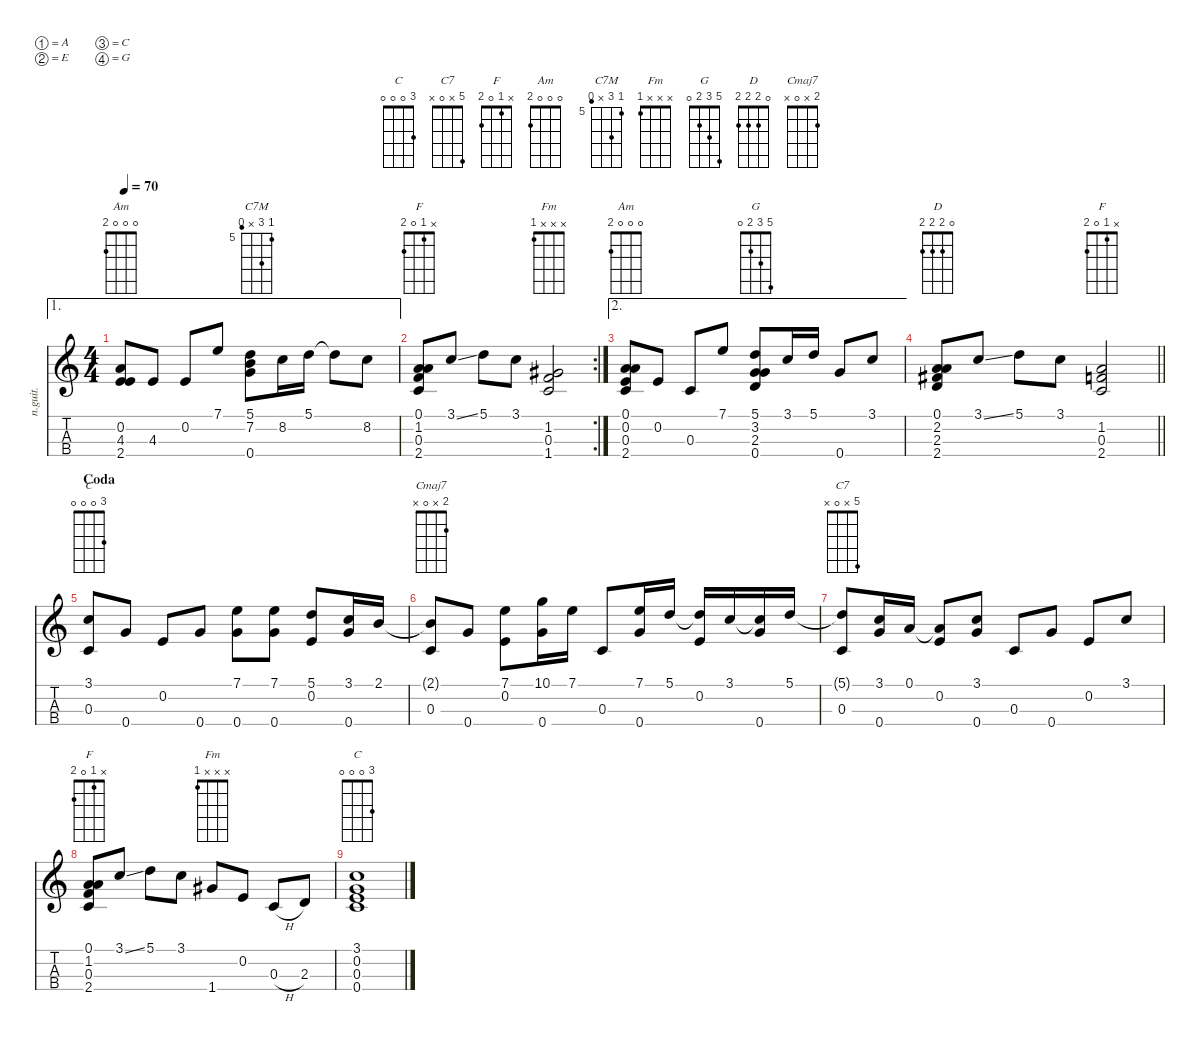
\defaultSystemsLayout 4
\hideDynamics
\bracketExtendMode nobrackets
\otherSystemsTrackNameOrientation horizontal
\chordDiagramsInScore
\track ("Ukulele" "n.guit.") {instrument acousticguitarnylon}
\staff {score tabs}
\tuning (A4 E4 C4 G4)
\displaytranspose 0
\chord ("C" 3 x 0 x)
\chord ("C7" 5 x 0 x)
\chord ("F" 0 1 0 2)
\chord ("Am" x 0 4 2)
\chord ("C7M" 5 7 x 4) {firstfret 5}
\chord ("Fm" x 1 0 1)
\chord ("Am" 0 0 0 2)
\chord ("G" 5 3 2 0)
\chord ("D" 0 2 2 2)
\chord ("F" x 1 0 2)
\chord ("Cmaj7" 2 x 0 x)
\chord ("Fm" x x x 1)
\chord ("C" 3 0 0 0)
\ae 1
\ts (4 4)
\tempo 70
\clef g2
\ks c
(0.2 4.3 2.4).8{ch "Am" dy mf beam Up} 4.3.8{beam Up} 0.2.8{beam Up} 7.1.8{beam Up} (5.1 7.2 0.4).8{ch "C7M" beam Down} 8.2.16{beam Down} 5.1.16{beam Down} 5.1{t}.8{beam Down} 8.2.8{beam Down} |
\rc 2
(0.1 1.2 0.3 2.4).8{ch "F" beam Up} 3.1{ss}.8{beam Up} 5.1.8{beam Down} 3.1.8{beam Down} (1.2 0.3 1.4{acc #}).2{ch "Fm" beam Up} |
\ae 2
(0.1 0.2 0.3 2.4).8{ch "Am" beam Up} 0.2.8{beam Up} 0.3.8{beam Up} 7.1.8{beam Up} (5.1 3.2 2.3 0.4).8{ch "G" beam Up} 3.1.16{beam Up} 5.1.16{beam Up} 0.4.8{beam Up} 3.1.8{beam Up} |
\barLineRight lightlight
(0.1 2.2{acc #} 2.3 2.4).8{ch "D" beam Up} 3.1{ss}.8{beam Up} 5.1.8{beam Down} 3.1.8{beam Down} (1.2 0.3 2.4).2{ch "F" beam Up} |
\section ("" "Coda")
(3.1 0.3).8{ch "C" beam Up} 0.4.8{beam Up} 0.2.8{beam Up} 0.4.8{beam Up} (7.1 0.4).8{beam Down} (7.1 0.4).8{beam Down} (5.1 0.2).8{beam Up} (3.1 0.4).16{beam Up} 2.1.16{beam Up} |
(2.1{t} 0.3).8{ch "Cmaj7" beam Up} 0.4.8{beam Up} (7.1 0.2).8{beam Down} (10.1 0.4).16{beam Down} 7.1.16{beam Down} 0.3.8{beam Up} (7.1 0.4).16{beam Up} 5.1.16{beam Up} (5.1{t} 0.2).16{beam Up} 3.1.16{beam Up} (3.1{t} 0.4).16{beam Up} 5.1.16{beam Up} |
(5.1{t} 0.3).8{ch "C7" beam Up} (3.1 0.4).16{beam Up} 0.1.16{beam Up} (0.1{t} 0.2).8{beam Up} (3.1 0.4).8{beam Up} 0.3.8{beam Up} 0.4.8{beam Up} 0.2.8{beam Up} 3.1.8{beam Up} |
(0.1 1.2 0.3 2.4).8{ch "F" beam Up} 3.1{ss}.8{beam Up} 5.1.8{beam Down} 3.1.8{beam Down} 1.4{acc #}.8{ch "Fm" beam Up} 0.2.8{beam Up} 0.3{h}.8{beam Up} 2.3.8{beam Up} |
(3.1 0.2 0.3 0.4).1{ch "C" beam Up}
